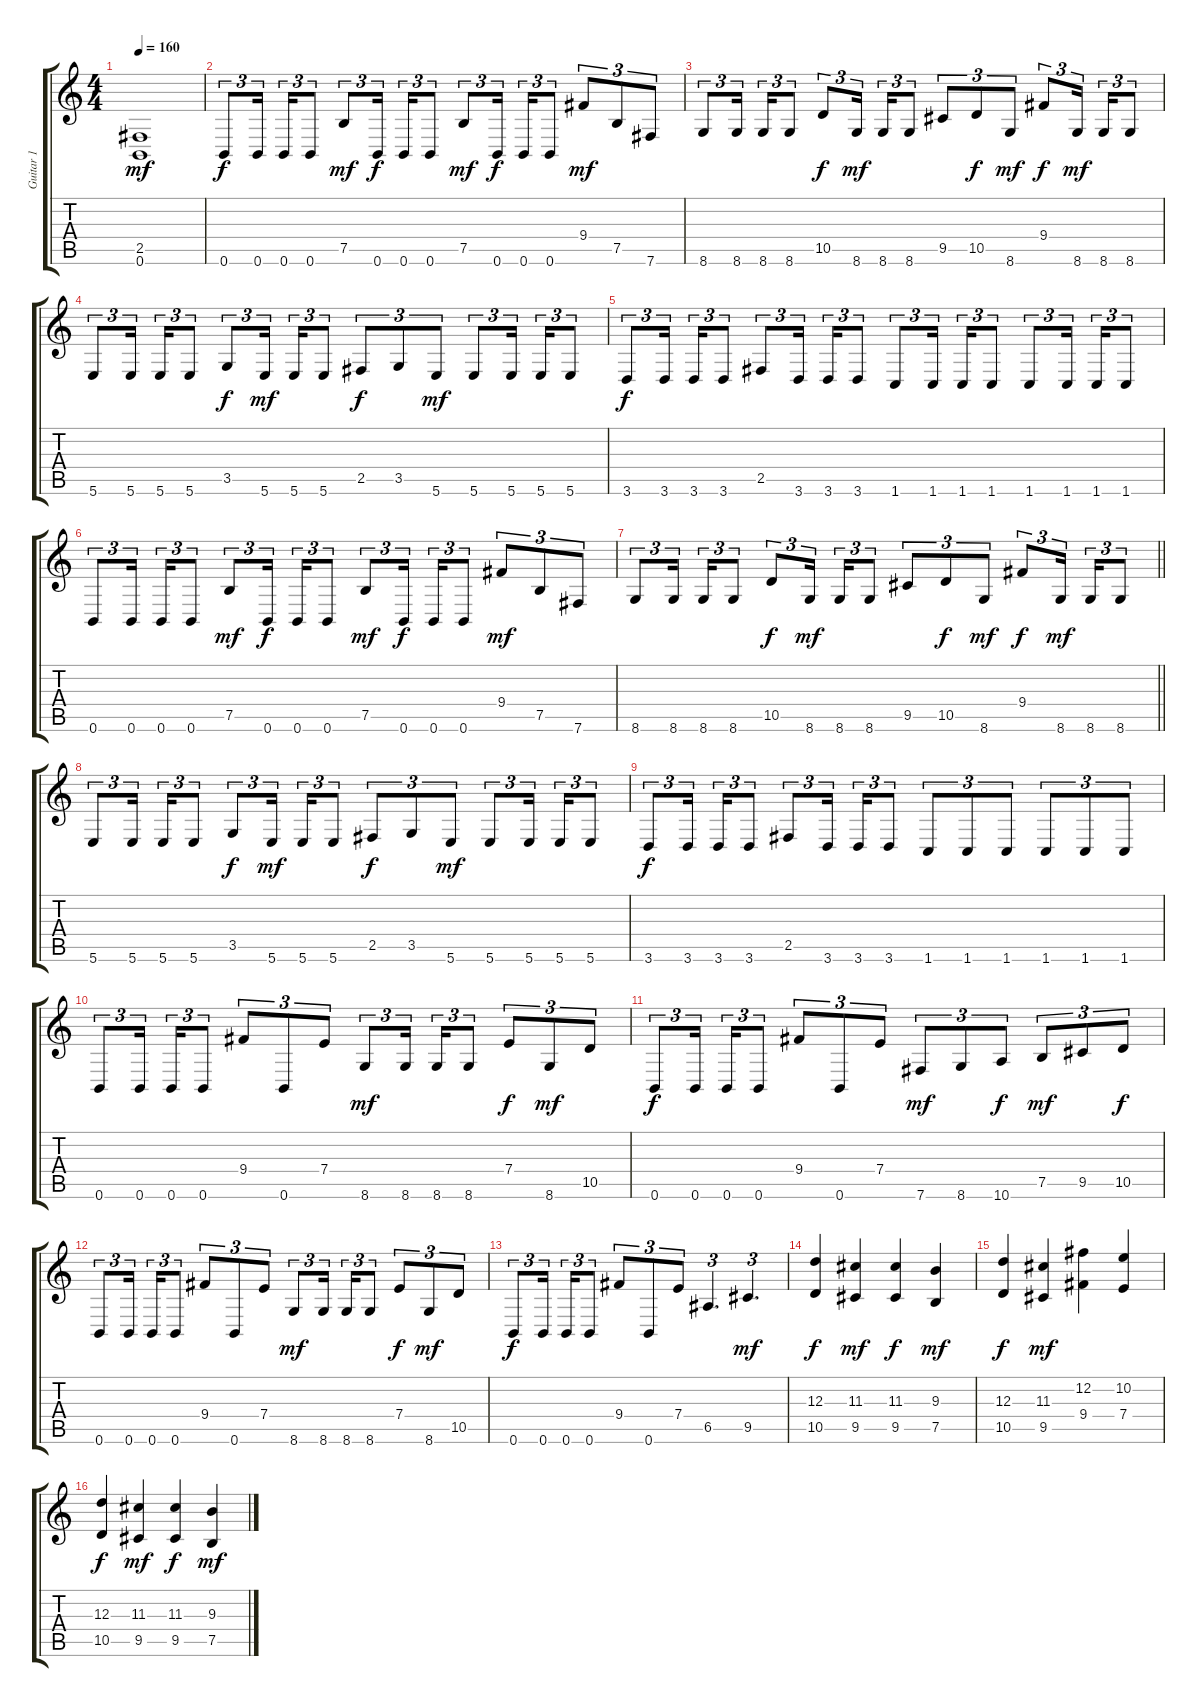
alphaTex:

\track ("Guitar 1" "Guitar 1") {instrument overdrivenguitar}
\staff {score tabs}
\tuning (B3 Gb3 D3 A2 E2 B1) {hide}
\ts (4 4)
\tempo 160
\clef g2
\ks c
(2.5 0.6).1{dy mf} |
0.6.8{tu (3 2) dy f} 0.6.16{tu (3 2) beam splitsecondary} 0.6.16{tu (3 2)} 0.6.8{tu (3 2)} 7.5.8{tu (3 2) dy mf} 0.6.16{tu (3 2) dy f beam splitsecondary} 0.6.16{tu (3 2)} 0.6.8{tu (3 2)} 7.5.8{tu (3 2) dy mf} 0.6.16{tu (3 2) dy f beam splitsecondary} 0.6.16{tu (3 2)} 0.6.8{tu (3 2)} 9.4.8{tu (3 2) dy mf} 7.5.8{tu (3 2)} 7.6.8{tu (3 2)} |
8.6.8{tu (3 2)} 8.6.16{tu (3 2) beam splitsecondary} 8.6.16{tu (3 2)} 8.6.8{tu (3 2)} 10.5.8{tu (3 2) dy f} 8.6.16{tu (3 2) dy mf beam splitsecondary} 8.6.16{tu (3 2)} 8.6.8{tu (3 2)} 9.5.8{tu (3 2)} 10.5.8{tu (3 2) dy f} 8.6.8{tu (3 2) dy mf} 9.4.8{tu (3 2) dy f} 8.6.16{tu (3 2) dy mf beam splitsecondary} 8.6.16{tu (3 2)} 8.6.8{tu (3 2)} |
5.6.8{tu (3 2)} 5.6.16{tu (3 2) beam splitsecondary} 5.6.16{tu (3 2)} 5.6.8{tu (3 2)} 3.5.8{tu (3 2) dy f} 5.6.16{tu (3 2) dy mf beam splitsecondary} 5.6.16{tu (3 2)} 5.6.8{tu (3 2)} 2.5.8{tu (3 2) dy f} 3.5.8{tu (3 2)} 5.6.8{tu (3 2) dy mf} 5.6.8{tu (3 2)} 5.6.16{tu (3 2) beam splitsecondary} 5.6.16{tu (3 2)} 5.6.8{tu (3 2)} |
3.6.8{tu (3 2) dy f} 3.6.16{tu (3 2) beam splitsecondary} 3.6.16{tu (3 2)} 3.6.8{tu (3 2)} 2.5.8{tu (3 2)} 3.6.16{tu (3 2) beam splitsecondary} 3.6.16{tu (3 2)} 3.6.8{tu (3 2)} 1.6.8{tu (3 2)} 1.6.16{tu (3 2) beam splitsecondary} 1.6.16{tu (3 2)} 1.6.8{tu (3 2)} 1.6.8{tu (3 2)} 1.6.16{tu (3 2) beam splitsecondary} 1.6.16{tu (3 2)} 1.6.8{tu (3 2)} |
0.6.8{tu (3 2)} 0.6.16{tu (3 2) beam splitsecondary} 0.6.16{tu (3 2)} 0.6.8{tu (3 2)} 7.5.8{tu (3 2) dy mf} 0.6.16{tu (3 2) dy f beam splitsecondary} 0.6.16{tu (3 2)} 0.6.8{tu (3 2)} 7.5.8{tu (3 2) dy mf} 0.6.16{tu (3 2) dy f beam splitsecondary} 0.6.16{tu (3 2)} 0.6.8{tu (3 2)} 9.4.8{tu (3 2) dy mf} 7.5.8{tu (3 2)} 7.6.8{tu (3 2)} |
\barLineRight lightlight
8.6.8{tu (3 2)} 8.6.16{tu (3 2) beam splitsecondary} 8.6.16{tu (3 2)} 8.6.8{tu (3 2)} 10.5.8{tu (3 2) dy f} 8.6.16{tu (3 2) dy mf beam splitsecondary} 8.6.16{tu (3 2)} 8.6.8{tu (3 2)} 9.5.8{tu (3 2)} 10.5.8{tu (3 2) dy f} 8.6.8{tu (3 2) dy mf} 9.4.8{tu (3 2) dy f} 8.6.16{tu (3 2) dy mf beam splitsecondary} 8.6.16{tu (3 2)} 8.6.8{tu (3 2)} |
5.6.8{tu (3 2)} 5.6.16{tu (3 2) beam splitsecondary} 5.6.16{tu (3 2)} 5.6.8{tu (3 2)} 3.5.8{tu (3 2) dy f} 5.6.16{tu (3 2) dy mf beam splitsecondary} 5.6.16{tu (3 2)} 5.6.8{tu (3 2)} 2.5.8{tu (3 2) dy f} 3.5.8{tu (3 2)} 5.6.8{tu (3 2) dy mf} 5.6.8{tu (3 2)} 5.6.16{tu (3 2) beam splitsecondary} 5.6.16{tu (3 2)} 5.6.8{tu (3 2)} |
3.6.8{tu (3 2) dy f} 3.6.16{tu (3 2) beam splitsecondary} 3.6.16{tu (3 2)} 3.6.8{tu (3 2)} 2.5.8{tu (3 2)} 3.6.16{tu (3 2) beam splitsecondary} 3.6.16{tu (3 2)} 3.6.8{tu (3 2)} 1.6.8{tu (3 2)} 1.6.8{tu (3 2)} 1.6.8{tu (3 2)} 1.6.8{tu (3 2)} 1.6.8{tu (3 2)} 1.6.8{tu (3 2)} |
0.6.8{tu (3 2)} 0.6.16{tu (3 2) beam splitsecondary} 0.6.16{tu (3 2)} 0.6.8{tu (3 2)} 9.4.8{tu (3 2)} 0.6.8{tu (3 2)} 7.4.8{tu (3 2)} 8.6.8{tu (3 2) dy mf} 8.6.16{tu (3 2) beam splitsecondary} 8.6.16{tu (3 2)} 8.6.8{tu (3 2)} 7.4.8{tu (3 2) dy f} 8.6.8{tu (3 2) dy mf} 10.5.8{tu (3 2)} |
0.6.8{tu (3 2) dy f} 0.6.16{tu (3 2) beam splitsecondary} 0.6.16{tu (3 2)} 0.6.8{tu (3 2)} 9.4.8{tu (3 2)} 0.6.8{tu (3 2)} 7.4.8{tu (3 2)} 7.6.8{tu (3 2) dy mf} 8.6.8{tu (3 2)} 10.6.8{tu (3 2) dy f} 7.5.8{tu (3 2) dy mf} 9.5.8{tu (3 2)} 10.5.8{tu (3 2) dy f} |
0.6.8{tu (3 2)} 0.6.16{tu (3 2) beam splitsecondary} 0.6.16{tu (3 2)} 0.6.8{tu (3 2)} 9.4.8{tu (3 2)} 0.6.8{tu (3 2)} 7.4.8{tu (3 2)} 8.6.8{tu (3 2) dy mf} 8.6.16{tu (3 2) beam splitsecondary} 8.6.16{tu (3 2)} 8.6.8{tu (3 2)} 7.4.8{tu (3 2) dy f} 8.6.8{tu (3 2) dy mf} 10.5.8{tu (3 2)} |
0.6.8{tu (3 2) dy f} 0.6.16{tu (3 2) beam splitsecondary} 0.6.16{tu (3 2)} 0.6.8{tu (3 2)} 9.4.8{tu (3 2)} 0.6.8{tu (3 2)} 7.4.8{tu (3 2)} 6.5.4{d tu (3 2)} 9.5.4{d tu (3 2) dy mf} |
(12.3 10.5).4{dy f} (11.3 9.5).4{dy mf} (11.3 9.5).4{dy f} (9.3 7.5).4{dy mf} |
(12.3 10.5).4{dy f} (11.3 9.5).4{dy mf} (12.2 9.4).4 (10.2 7.4).4 |
(12.3 10.5).4{dy f} (11.3 9.5).4{dy mf} (11.3 9.5).4{dy f} (9.3 7.5).4{dy mf}
